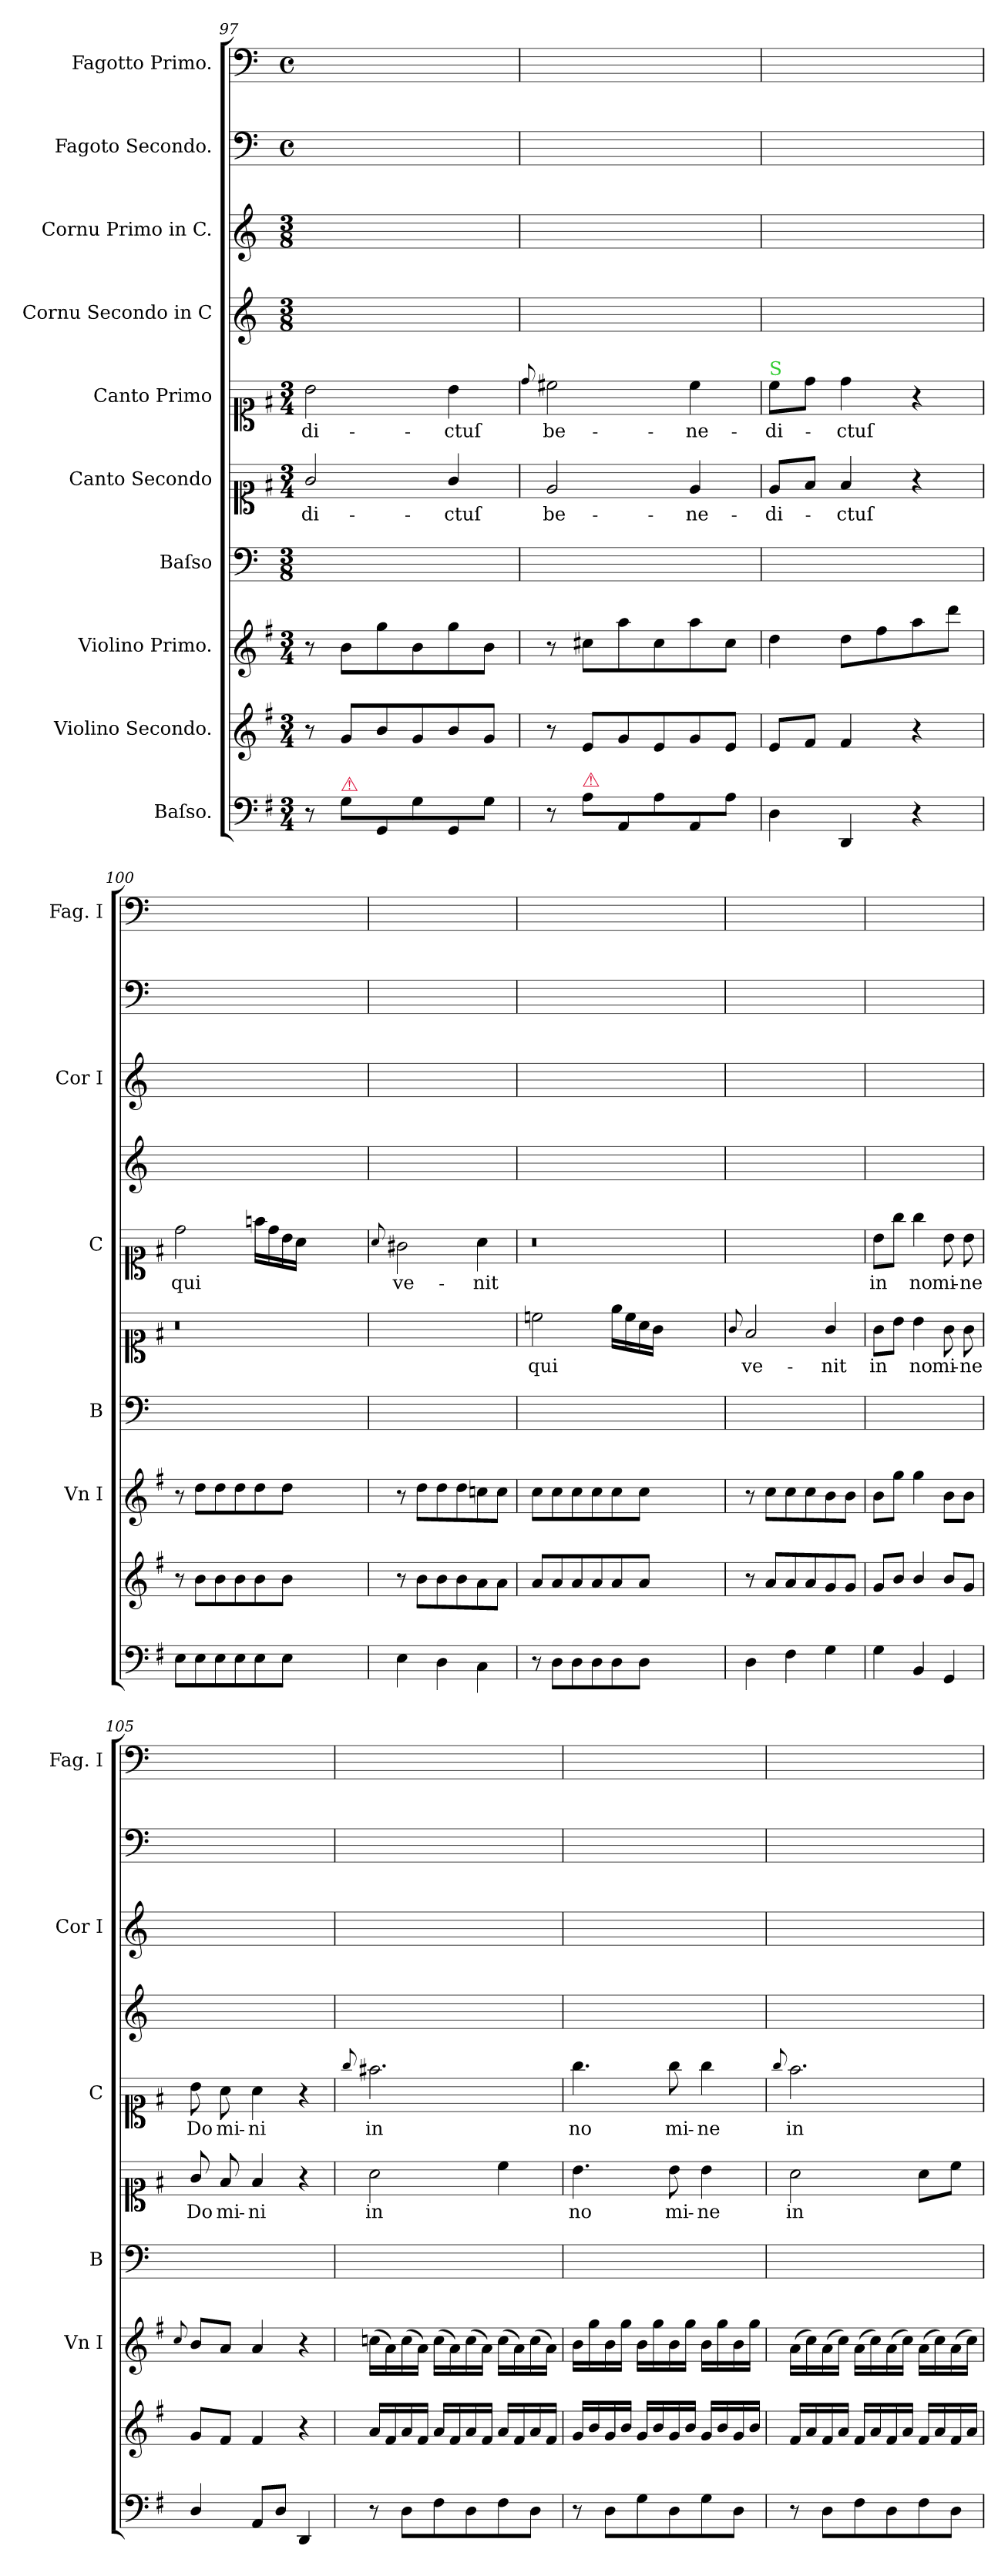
**kern	**kern	**kern	**kern	**kern	**text	**kern	**text	**kern	**kern	**kern	**kern
*part10	*part9	*part8	*part7	*part6	*part6	*part5	*part5	*part4	*part3	*part2	*part1
*staff10	*staff9	*staff8	*staff7	*staff6	*staff6	*staff5	*staff5	*staff4	*staff3	*staff2	*staff1
*I"Baſso.	*I"Violino Secondo.	*I"Violino Primo.	*I"Baſso	*I"Canto Secondo	*	*I"Canto Primo	*	*I"Cornu Secondo in C	*I"Cornu Primo in C.	*I"Fagoto Secondo.	*I"Fagotto Primo.
*	*	*I'Vn I	*I'B	*	*	*I'C	*	*	*I'Cor I	*	*I'Fag. I
*clefF4	*clefG2	*clefG2	*clefF4	*clefC1	*	*clefC1	*	*clefG2	*clefG2	*clefF4	*clefF4
*k[f#]	*k[f#]	*k[f#]	*k[]	*k[f#]	*	*k[f#]	*	*k[]	*k[]	*k[]	*k[]
*M3/4	*M3/4	*M3/4	*M3/8	*M3/4	*	*M3/4	*	*M3/8	*M3/8	*M4/4	*M4/4
*	*	*	*	*	*	*	*	*	*	*met(c)	*met(c)
=97	=97	=97	=97	=97	=97	=97	=97	=97	=97	=97	=97
8r	8r	8r	2.ryy	2g/	-di-	2b\	-di-	2.ryy	2.ryy	2.ryy	2.ryy
!LO:TX:a:color=crimson:t=⚠	!	!	!	!	!	!	!	!	!	!	!
8G\L	8g/L	8b\L	.	.	.	.	.	.	.	.	.
8GG/	8b\	8gg\	.	.	.	.	.	.	.	.	.
8G\	8g/	8b\	.	.	.	.	.	.	.	.	.
8GG/	8b\	8gg\	.	4g/	-ctuſ	4b\	-ctuſ	.	.	.	.
8G\J	8g/J	8b\J	.	.	.	.	.	.	.	.	.
=98	=98	=98	=98	=98	=98	=98	=98	=98	=98	=98	=98
.	.	.	.	.	.	8qqdd/	.	.	.	.	.
8r	8r	8r	2.ryy	2e/	be-	2cc#X\	be-	2.ryy	2.ryy	2.ryy	2.ryy
!LO:TX:a:color=crimson:t=⚠	!	!	!	!	!	!	!	!	!	!	!
8A\L	8e/L	8cc#X\L	.	.	.	.	.	.	.	.	.
8AA/	8g/	8aa\	.	.	.	.	.	.	.	.	.
8A\	8e/	8cc#\	.	.	.	.	.	.	.	.	.
8AA/	8g/	8aa\	.	4e/	-ne-	4cc#\	-ne-	.	.	.	.
8A\J	8e/J	8cc#\J	.	.	.	.	.	.	.	.	.
=99	=99	=99	=99	=99	=99	=99	=99	=99	=99	=99	=99
!	!	!	!	!	!	!LO:TX:a:color=limegreen:t=S	!	!	!	!	!
4D\	8e/L	4dd\	2.ryy	8e/L	-di-	8cc\L	-di-	2.ryy	2.ryy	2.ryy	2.ryy
.	8f#/J	.	.	8f#/J	.	8dd\J	.	.	.	.	.
4DD/	4f#/	8dd\L	.	4f#/	-ctuſ	4dd\	-ctuſ	.	.	.	.
.	.	8ff#\	.	.	.	.	.	.	.	.	.
4r	4r	8aa\	.	4r	.	4r	.	.	.	.	.
.	.	8ddd\J	.	.	.	.	.	.	.	.	.
=100	=100	=100	=100	=100	=100	=100	=100	=100	=100	=100	=100
!	!	!	!	!LO:N:vis=0	!	!	!	!	!	!	!
8E\L	8r	8r	2.ryy	1.r	.	2dd\	qui	2.ryy	2.ryy	2.ryy	2.ryy
8E\	8b\L	8dd\L	.	.	.	.	.	.	.	.	.
8E\	8b\	8dd\	.	.	.	.	.	.	.	.	.
8E\	8b\	8dd\	.	.	.	.	.	.	.	.	.
8E\	8b\	8dd\	.	.	.	16ffn\LL	.	.	.	.	.
.	.	.	.	.	.	16dd\	.	.	.	.	.
8E\J	8b\J	8dd\J	.	.	.	16b\	.	.	.	.	.
.	.	.	.	.	.	16a\JJ	.	.	.	.	.
2.ryy	2.ryy	2.ryy	2.ryy	.	.	2.ryy	.	2.ryy	2.ryy	2.ryy	2.ryy
=101	=101	=101	=101	=101	=101	=101	=101	=101	=101	=101	=101
.	.	.	.	.	.	8qqa/	.	.	.	.	.
4E\	8r	8r	2.ryy	2.ryy	.	2g#X\	ve-	2.ryy	2.ryy	2.ryy	2.ryy
.	8b\L	8dd\L	.	.	.	.	.	.	.	.	.
4D\	8b\	8dd\	.	.	.	.	.	.	.	.	.
.	8b\	8dd\	.	.	.	.	.	.	.	.	.
4C\	8a\	8ccn\	.	.	.	4a\	-nit	.	.	.	.
.	8a\J	8cc\J	.	.	.	.	.	.	.	.	.
=102	=102	=102	=102	=102	=102	=102	=102	=102	=102	=102	=102
!	!	!	!	!	!	!LO:N:vis=0	!	!	!	!	!
8r	8a/L	8cc\L	2.ryy	2ccn\	qui	1.r	.	2.ryy	2.ryy	2.ryy	2.ryy
8D\L	8a/	8cc\	.	.	.	.	.	.	.	.	.
8D\	8a/	8cc\	.	.	.	.	.	.	.	.	.
8D\	8a/	8cc\	.	.	.	.	.	.	.	.	.
8D\	8a/	8cc\	.	16ee\LL	.	.	.	.	.	.	.
.	.	.	.	16cc\	.	.	.	.	.	.	.
8D\J	8a/J	8cc\J	.	16a\	.	.	.	.	.	.	.
.	.	.	.	16g\JJ	.	.	.	.	.	.	.
2.ryy	2.ryy	2.ryy	2.ryy	2.ryy	.	.	.	2.ryy	2.ryy	2.ryy	2.ryy
=103	=103	=103	=103	=103	=103	=103	=103	=103	=103	=103	=103
.	.	.	.	8qqg/	.	.	.	.	.	.	.
4D\	8r	8r	2.ryy	2f#/	ve-	2.ryy	.	2.ryy	2.ryy	2.ryy	2.ryy
.	8a/L	8cc\L	.	.	.	.	.	.	.	.	.
4F#\	8a/	8cc\	.	.	.	.	.	.	.	.	.
.	8a/	8cc\	.	.	.	.	.	.	.	.	.
4G\	8g/	8b\	.	4g/	-nit	.	.	.	.	.	.
.	8g/J	8b\J	.	.	.	.	.	.	.	.	.
=104	=104	=104	=104	=104	=104	=104	=104	=104	=104	=104	=104
4G\	8g/L	8b\L	2.ryy	8g\L	in	8b\L	in	2.ryy	2.ryy	2.ryy	2.ryy
.	8b\J	8gg\J	.	8b\J	.	8gg\J	.	.	.	.	.
4BB/	4b/	4gg\	.	4b\	no	4gg\	no	.	.	.	.
4GG/	8b\L	8b\L	.	8g\	-mi-	8b\	-mi-	.	.	.	.
.	8g/J	8b\J	.	8g\	-ne	8b\	-ne	.	.	.	.
=105	=105	=105	=105	=105	=105	=105	=105	=105	=105	=105	=105
.	.	8qqcc/	.	.	.	.	.	.	.	.	.
4D/	8g/L	8b\L	2.ryy	8g/	Do	8b\	Do	2.ryy	2.ryy	2.ryy	2.ryy
.	8f#/J	8a/J	.	8f#/	-mi-	8a\	-mi-	.	.	.	.
8AA/L	4f#/	4a/	.	4f#/	-ni	4a\	-ni	.	.	.	.
8D\J	.	.	.	.	.	.	.	.	.	.	.
4DD/	4r	4r	.	4r	.	4r	.	.	.	.	.
=106	=106	=106	=106	=106	=106	=106	=106	=106	=106	=106	=106
.	.	.	.	.	.	8qqgg/	.	.	.	.	.
8r	16a/LL	(16ccn\LL	2.ryy	2a\	in	2.ff#X\	in	2.ryy	2.ryy	2.ryy	2.ryy
.	16f#/	16a\)	.	.	.	.	.	.	.	.	.
8D\L	16a/	(16cc\	.	.	.	.	.	.	.	.	.
.	16f#/JJ	16a\JJ)	.	.	.	.	.	.	.	.	.
8F#\	16a/LL	(16cc\LL	.	.	.	.	.	.	.	.	.
.	16f#/	16a\)	.	.	.	.	.	.	.	.	.
8D\	16a/	(16cc\	.	.	.	.	.	.	.	.	.
.	16f#/JJ	16a\JJ)	.	.	.	.	.	.	.	.	.
8F#\	16a/LL	(16cc\LL	.	4cc\	.	.	.	.	.	.	.
.	16f#/	16a\)	.	.	.	.	.	.	.	.	.
8D\J	16a/	(16cc\	.	.	.	.	.	.	.	.	.
.	16f#/JJ	16a\JJ)	.	.	.	.	.	.	.	.	.
=107	=107	=107	=107	=107	=107	=107	=107	=107	=107	=107	=107
8r	16g/LL	16b\LL	2.ryy	4.b\	no	4.gg\	no	2.ryy	2.ryy	2.ryy	2.ryy
.	16b\	16gg\	.	.	.	.	.	.	.	.	.
8D\L	16g/	16b\	.	.	.	.	.	.	.	.	.
.	16b\JJ	16gg\JJ	.	.	.	.	.	.	.	.	.
8G\	16g/LL	16b\LL	.	.	.	.	.	.	.	.	.
.	16b\	16gg\	.	.	.	.	.	.	.	.	.
8D\	16g/	16b\	.	8b\	-mi-	8gg\	-mi-	.	.	.	.
.	16b\JJ	16gg\JJ	.	.	.	.	.	.	.	.	.
8G\	16g/LL	16b\LL	.	4b\	-ne	4gg\	-ne	.	.	.	.
.	16b\	16gg\	.	.	.	.	.	.	.	.	.
8D\J	16g/	16b\	.	.	.	.	.	.	.	.	.
.	16b\JJ	16gg\JJ	.	.	.	.	.	.	.	.	.
=108	=108	=108	=108	=108	=108	=108	=108	=108	=108	=108	=108
.	.	.	.	.	.	8qqgg/	.	.	.	.	.
8r	16f#/LL	(16a\LL	2.ryy	2a\	in	2.ff#\	in	2.ryy	2.ryy	2.ryy	2.ryy
.	16a/	16cc\)	.	.	.	.	.	.	.	.	.
8D\L	16f#/	(16a\	.	.	.	.	.	.	.	.	.
.	16a/JJ	16cc\JJ)	.	.	.	.	.	.	.	.	.
8F#\	16f#/LL	(16a\LL	.	.	.	.	.	.	.	.	.
.	16a/	16cc\)	.	.	.	.	.	.	.	.	.
8D\	16f#/	(16a\	.	.	.	.	.	.	.	.	.
.	16a/JJ	16cc\JJ)	.	.	.	.	.	.	.	.	.
8F#\	16f#/LL	(16a\LL	.	8a\L	.	.	.	.	.	.	.
.	16a/	16cc\)	.	.	.	.	.	.	.	.	.
8D\J	16f#/	(16a\	.	8cc\J	.	.	.	.	.	.	.
.	16a/JJ	16cc\JJ)	.	.	.	.	.	.	.	.	.
=	=	=	=	=	=	=	=	=	=	=	=
*-	*-	*-	*-	*-	*-	*-	*-	*-	*-	*-	*-
